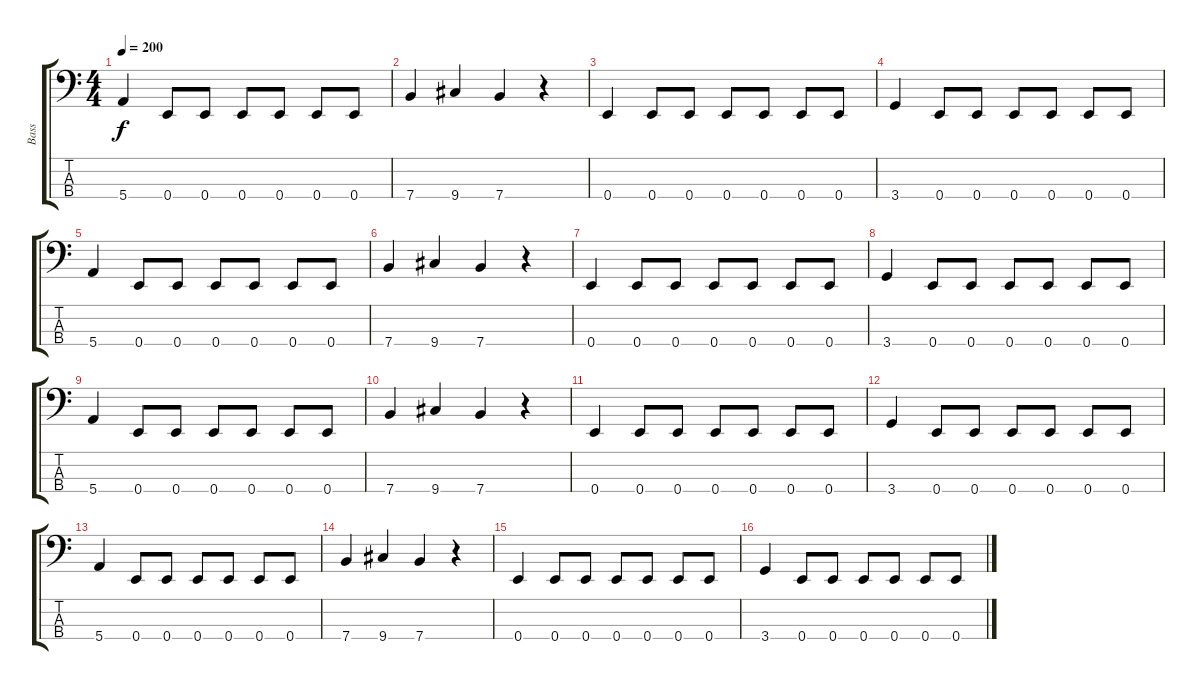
\track ("Bass" "Bass") {instrument electricbassfinger}
\staff {score tabs}
\tuning (G2 D2 A1 E1) {hide}
\ts (4 4)
\tempo 200
\clef f4
\ks c
5.4.4{dy f} 0.4.8 0.4.8 0.4.8 0.4.8 0.4.8 0.4.8 |
7.4.4 9.4.4 7.4.4 r.4 |
0.4.4 0.4.8 0.4.8 0.4.8 0.4.8 0.4.8 0.4.8 |
3.4.4 0.4.8 0.4.8 0.4.8 0.4.8 0.4.8 0.4.8 |
5.4.4 0.4.8 0.4.8 0.4.8 0.4.8 0.4.8 0.4.8 |
7.4.4 9.4.4 7.4.4 r.4 |
0.4.4 0.4.8 0.4.8 0.4.8 0.4.8 0.4.8 0.4.8 |
3.4.4 0.4.8 0.4.8 0.4.8 0.4.8 0.4.8 0.4.8 |
5.4.4 0.4.8 0.4.8 0.4.8 0.4.8 0.4.8 0.4.8 |
7.4.4 9.4.4 7.4.4 r.4 |
0.4.4 0.4.8 0.4.8 0.4.8 0.4.8 0.4.8 0.4.8 |
3.4.4 0.4.8 0.4.8 0.4.8 0.4.8 0.4.8 0.4.8 |
5.4.4 0.4.8 0.4.8 0.4.8 0.4.8 0.4.8 0.4.8 |
7.4.4 9.4.4 7.4.4 r.4 |
0.4.4 0.4.8 0.4.8 0.4.8 0.4.8 0.4.8 0.4.8 |
3.4.4 0.4.8 0.4.8 0.4.8 0.4.8 0.4.8 0.4.8
